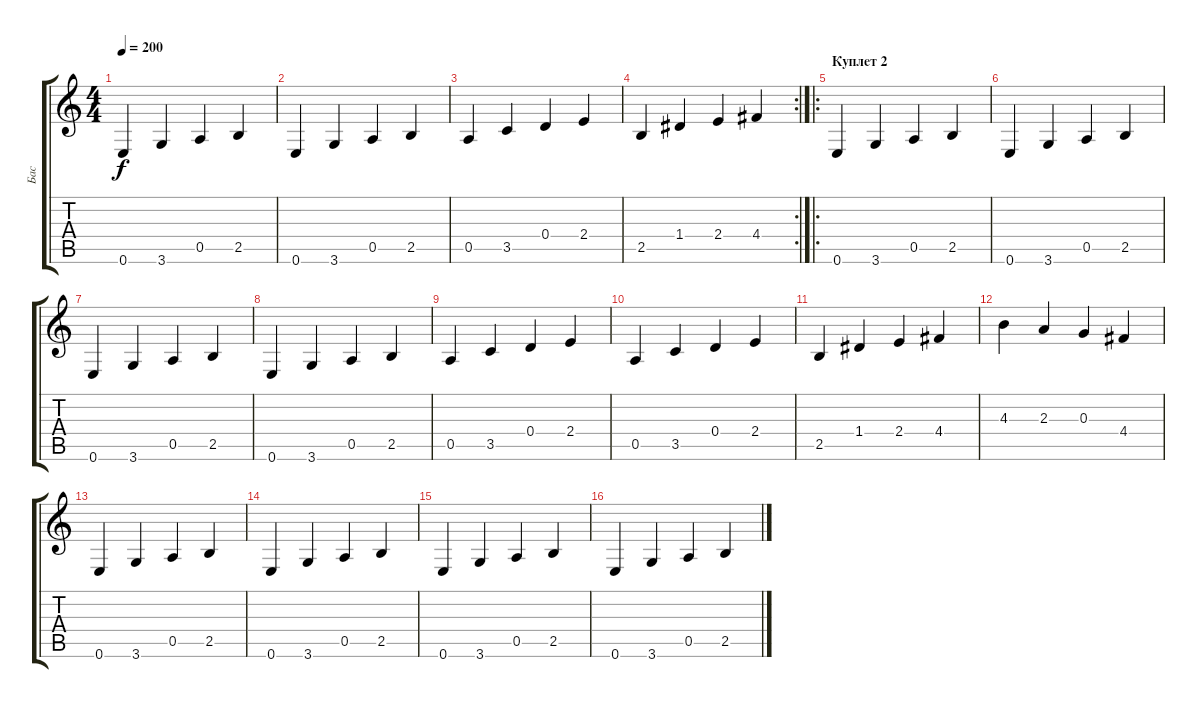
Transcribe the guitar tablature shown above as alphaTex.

\track ("Бас" "Бас") {instrument electricbasspick}
\staff {score tabs}
\tuning (E4 B3 G3 D3 A2 E2) {hide}
\ts (4 4)
\tempo 200
\clef g2
\ks c
0.6.4{dy f} 3.6.4 0.5.4 2.5.4 |
0.6.4 3.6.4 0.5.4 2.5.4 |
0.5.4 3.5.4 0.4.4 2.4.4 |
\rc 2
2.5.4 1.4.4 2.4.4 4.4.4 |
\ro
\section ("" "Куплет 2")
0.6.4 3.6.4 0.5.4 2.5.4 |
0.6.4 3.6.4 0.5.4 2.5.4 |
0.6.4 3.6.4 0.5.4 2.5.4 |
0.6.4 3.6.4 0.5.4 2.5.4 |
0.5.4 3.5.4 0.4.4 2.4.4 |
0.5.4 3.5.4 0.4.4 2.4.4 |
2.5.4 1.4.4 2.4.4 4.4.4 |
4.3.4 2.3.4 0.3.4 4.4.4 |
0.6.4 3.6.4 0.5.4 2.5.4 |
0.6.4 3.6.4 0.5.4 2.5.4 |
0.6.4 3.6.4 0.5.4 2.5.4 |
0.6.4 3.6.4 0.5.4 2.5.4
